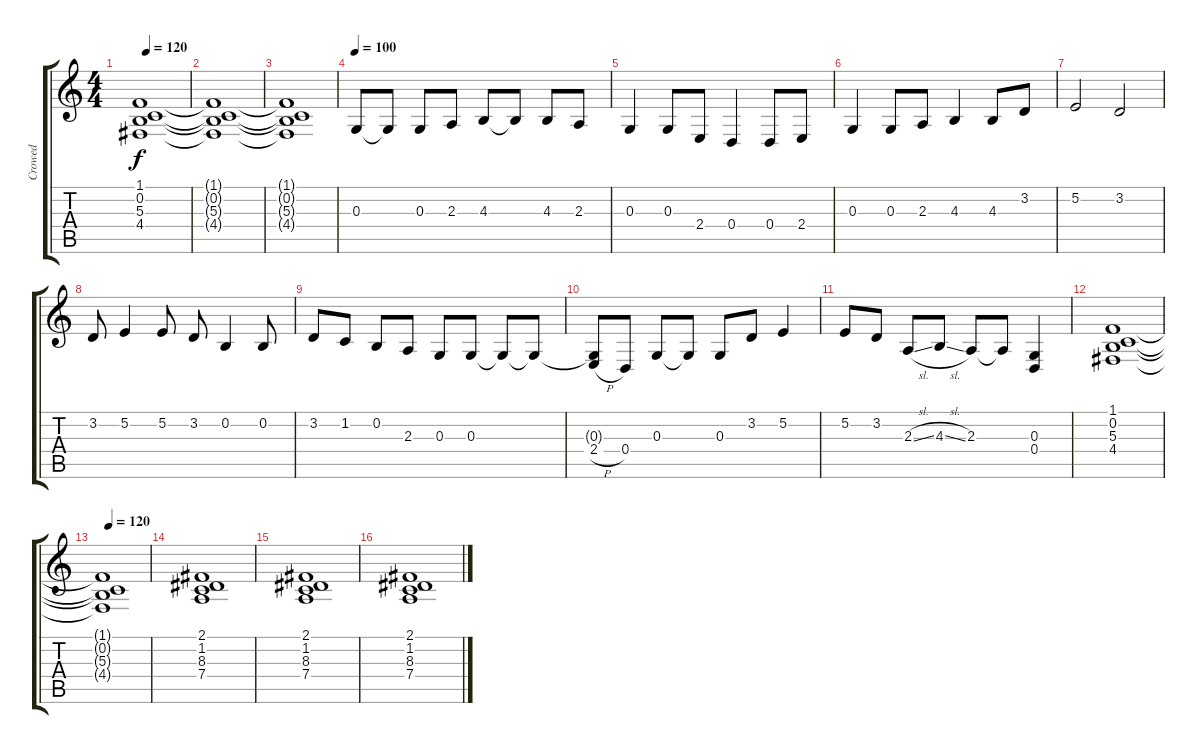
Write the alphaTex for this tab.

\track ("Crowed" "Crowed") {instrument applause}
\staff {score tabs}
\tuning (E4 B3 G3 D3 A2 E2) {hide}
\ts (4 4)
\tempo 120
\clef g2
\ks c
(1.1 0.2 5.3 4.4).1{dy f instrument applause} |
(1.1{t} 0.2{t} 5.3{t} 4.4{t}).1 |
(1.1{t} 0.2{t} 5.3{t} 4.4{t}).1 |
\tempo 100
0.3.8 0.3{t}.8 0.3.8 2.3.8 4.3.8 4.3{t}.8 4.3.8 2.3.8 |
0.3.4 0.3.8 2.4.8 0.4.4 0.4.8 2.4.8 |
0.3.4 0.3.8 2.3.8 4.3.4 4.3.8 3.2.8 |
5.2.2 3.2.2 |
3.2.8 5.2.4 5.2.8 3.2.8 0.2.4 0.2.8 |
3.2.8 1.2.8 0.2.8 2.3.8 0.3.8 0.3.8 0.3{t}.8 0.3{t}.8 |
(0.3{t} 2.4{h}).8 0.4.8 0.3.8 0.3{t}.8 0.3.8 3.2.8 5.2.4 |
5.2.8 3.2.8 2.3{sl}.8 4.3{sl}.8 2.3.8 2.3{t}.8 (0.3 0.4).4 |
(1.1 0.2 5.3 4.4).1 |
\tempo 120
(1.1{t} 0.2{t} 5.3{t} 4.4{t}).1 |
(2.1 1.2 8.3 7.4).1 |
(2.1 1.2 8.3 7.4).1 |
(2.1 1.2 8.3 7.4).1
